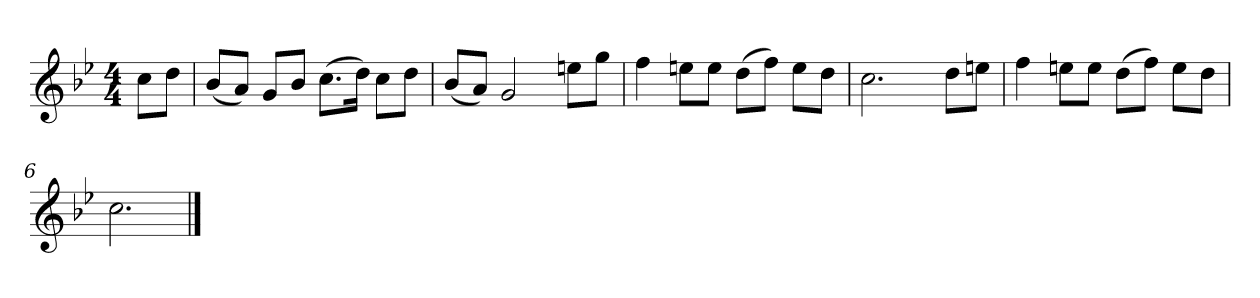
**kern
*part1
*staff1
*k[b-e-]
*M4/4
*MM120
=
8ccL
8ddJ
=1
(8b-L
8aJ)
8gL
8b-J
(8.ccL
16ddJk)
8ccL
8ddJ
=2
(8b-L
8aJ)
2g
8eenL
8ggJ
=3
4ff
8eenL
8eeJ
(8ddL
8ffJ)
8eeL
8ddJ
=4
2.cc
8ddL
8eenJ
=5
4ff
8eenL
8eeJ
(8ddL
8ffJ)
8eeL
8ddJ
=6
2.cc
==
*-
